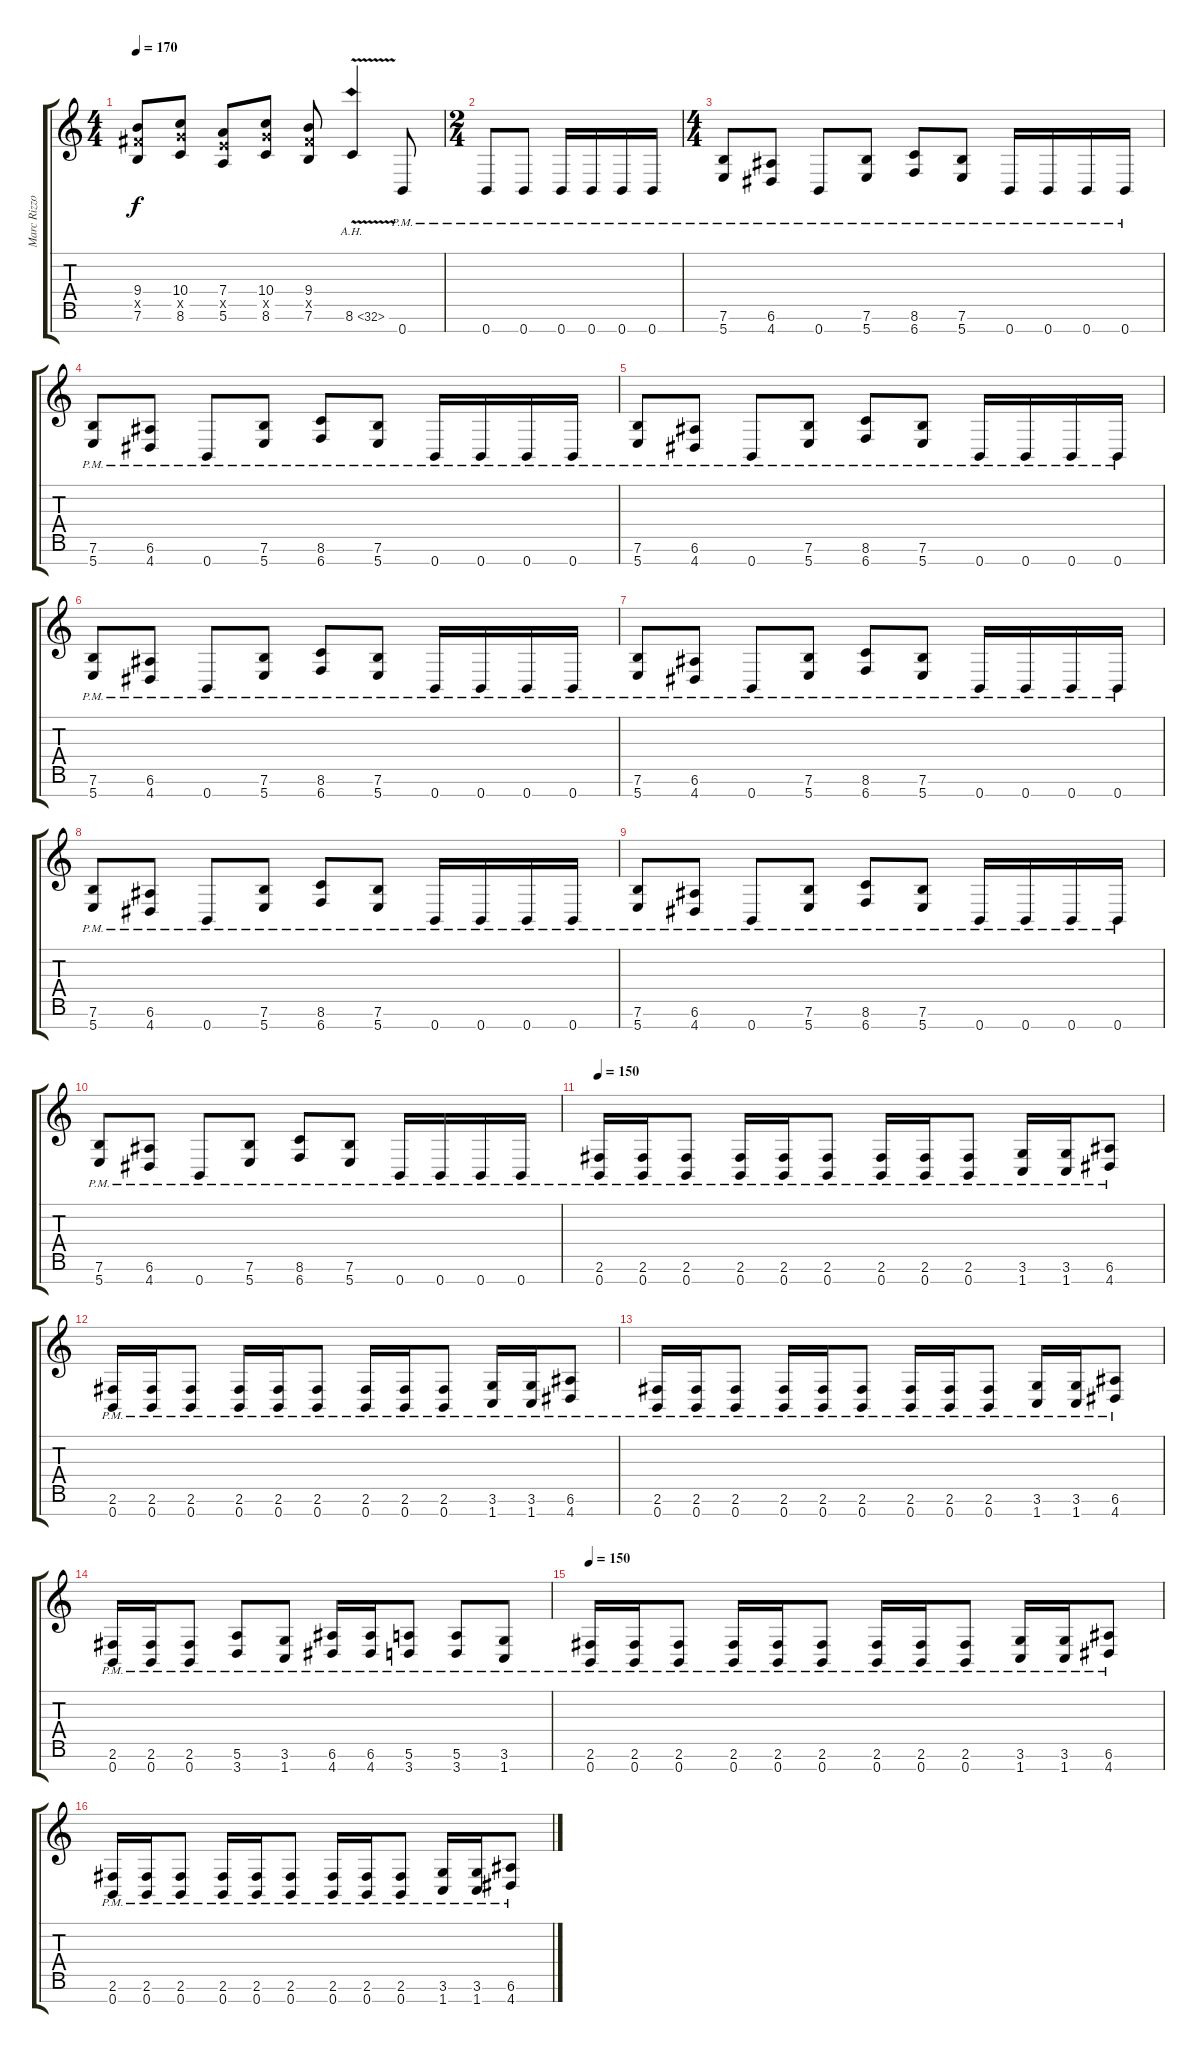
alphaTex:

\track ("Marc Rizzo" "Marc Rizzo") {instrument distortionguitar}
\staff {score tabs}
\tuning (E4 B3 G3 D3 A2 E2 B1) {hide}
\ts (4 4)
\tempo 170
\clef g2
\ks c
(9.4 9.5{x} 7.6).8{dy f} (10.4 10.5{x} 8.6).8 (7.4 7.5{x} 5.6).8 (10.4 10.5{x} 8.6).8 (9.4 9.5{x} 7.6).8 8.6{ah 24 v}.4 0.7{pm}.8 |
\ts (2 4)
0.7{pm}.8 0.7{pm}.8 0.7{pm}.16 0.7{pm}.16 0.7{pm}.16 0.7{pm}.16 |
\ts (4 4)
(7.6{pm} 5.7{pm}).8 (6.6{pm} 4.7{pm}).8 0.7{pm}.8 (7.6{pm} 5.7{pm}).8 (8.6{pm} 6.7{pm}).8 (7.6{pm} 5.7{pm}).8 0.7{pm}.16 0.7{pm}.16 0.7{pm}.16 0.7{pm}.16 |
(7.6{pm} 5.7{pm}).8 (6.6{pm} 4.7{pm}).8 0.7{pm}.8 (7.6{pm} 5.7{pm}).8 (8.6{pm} 6.7{pm}).8 (7.6{pm} 5.7{pm}).8 0.7{pm}.16 0.7{pm}.16 0.7{pm}.16 0.7{pm}.16 |
(7.6{pm} 5.7{pm}).8 (6.6{pm} 4.7{pm}).8 0.7{pm}.8 (7.6{pm} 5.7{pm}).8 (8.6{pm} 6.7{pm}).8 (7.6{pm} 5.7{pm}).8 0.7{pm}.16 0.7{pm}.16 0.7{pm}.16 0.7{pm}.16 |
(7.6{pm} 5.7{pm}).8 (6.6{pm} 4.7{pm}).8 0.7{pm}.8 (7.6{pm} 5.7{pm}).8 (8.6{pm} 6.7{pm}).8 (7.6{pm} 5.7{pm}).8 0.7{pm}.16 0.7{pm}.16 0.7{pm}.16 0.7{pm}.16 |
(7.6{pm} 5.7{pm}).8 (6.6{pm} 4.7{pm}).8 0.7{pm}.8 (7.6{pm} 5.7{pm}).8 (8.6{pm} 6.7{pm}).8 (7.6{pm} 5.7{pm}).8 0.7{pm}.16 0.7{pm}.16 0.7{pm}.16 0.7{pm}.16 |
(7.6{pm} 5.7{pm}).8 (6.6{pm} 4.7{pm}).8 0.7{pm}.8 (7.6{pm} 5.7{pm}).8 (8.6{pm} 6.7{pm}).8 (7.6{pm} 5.7{pm}).8 0.7{pm}.16 0.7{pm}.16 0.7{pm}.16 0.7{pm}.16 |
(7.6{pm} 5.7{pm}).8 (6.6{pm} 4.7{pm}).8 0.7{pm}.8 (7.6{pm} 5.7{pm}).8 (8.6{pm} 6.7{pm}).8 (7.6{pm} 5.7{pm}).8 0.7{pm}.16 0.7{pm}.16 0.7{pm}.16 0.7{pm}.16 |
(7.6{pm} 5.7{pm}).8 (6.6{pm} 4.7{pm}).8 0.7{pm}.8 (7.6{pm} 5.7{pm}).8 (8.6{pm} 6.7{pm}).8 (7.6{pm} 5.7{pm}).8 0.7{pm}.16 0.7{pm}.16 0.7{pm}.16 0.7{pm}.16 |
\tempo 150
(2.6{pm} 0.7{pm}).16 (2.6{pm} 0.7{pm}).16 (2.6{pm} 0.7{pm}).8 (2.6{pm} 0.7{pm}).16 (2.6{pm} 0.7{pm}).16 (2.6{pm} 0.7{pm}).8 (2.6{pm} 0.7{pm}).16 (2.6{pm} 0.7{pm}).16 (2.6{pm} 0.7{pm}).8 (3.6{pm} 1.7{pm}).16 (3.6{pm} 1.7{pm}).16 (6.6{pm} 4.7{pm}).8 |
(2.6{pm} 0.7{pm}).16 (2.6{pm} 0.7{pm}).16 (2.6{pm} 0.7{pm}).8 (2.6{pm} 0.7{pm}).16 (2.6{pm} 0.7{pm}).16 (2.6{pm} 0.7{pm}).8 (2.6{pm} 0.7{pm}).16 (2.6{pm} 0.7{pm}).16 (2.6{pm} 0.7{pm}).8 (3.6{pm} 1.7{pm}).16 (3.6{pm} 1.7{pm}).16 (6.6{pm} 4.7{pm}).8 |
(2.6{pm} 0.7{pm}).16 (2.6{pm} 0.7{pm}).16 (2.6{pm} 0.7{pm}).8 (2.6{pm} 0.7{pm}).16 (2.6{pm} 0.7{pm}).16 (2.6{pm} 0.7{pm}).8 (2.6{pm} 0.7{pm}).16 (2.6{pm} 0.7{pm}).16 (2.6{pm} 0.7{pm}).8 (3.6{pm} 1.7{pm}).16 (3.6{pm} 1.7{pm}).16 (6.6{pm} 4.7{pm}).8 |
(2.6{pm} 0.7{pm}).16 (2.6{pm} 0.7{pm}).16 (2.6{pm} 0.7{pm}).8 (5.6{pm} 3.7{pm}).8 (3.6{pm} 1.7{pm}).8 (6.6{pm} 4.7{pm}).16 (6.6{pm} 4.7{pm}).16 (5.6{pm} 3.7{pm}).8 (5.6{pm} 3.7{pm}).8 (3.6{pm} 1.7{pm}).8 |
\tempo 150
(2.6{pm} 0.7{pm}).16 (2.6{pm} 0.7{pm}).16 (2.6{pm} 0.7{pm}).8 (2.6{pm} 0.7{pm}).16 (2.6{pm} 0.7{pm}).16 (2.6{pm} 0.7{pm}).8 (2.6{pm} 0.7{pm}).16 (2.6{pm} 0.7{pm}).16 (2.6{pm} 0.7{pm}).8 (3.6{pm} 1.7{pm}).16 (3.6{pm} 1.7{pm}).16 (6.6{pm} 4.7{pm}).8 |
(2.6{pm} 0.7{pm}).16 (2.6{pm} 0.7{pm}).16 (2.6{pm} 0.7{pm}).8 (2.6{pm} 0.7{pm}).16 (2.6{pm} 0.7{pm}).16 (2.6{pm} 0.7{pm}).8 (2.6{pm} 0.7{pm}).16 (2.6{pm} 0.7{pm}).16 (2.6{pm} 0.7{pm}).8 (3.6{pm} 1.7{pm}).16 (3.6{pm} 1.7{pm}).16 (6.6{pm} 4.7{pm}).8
